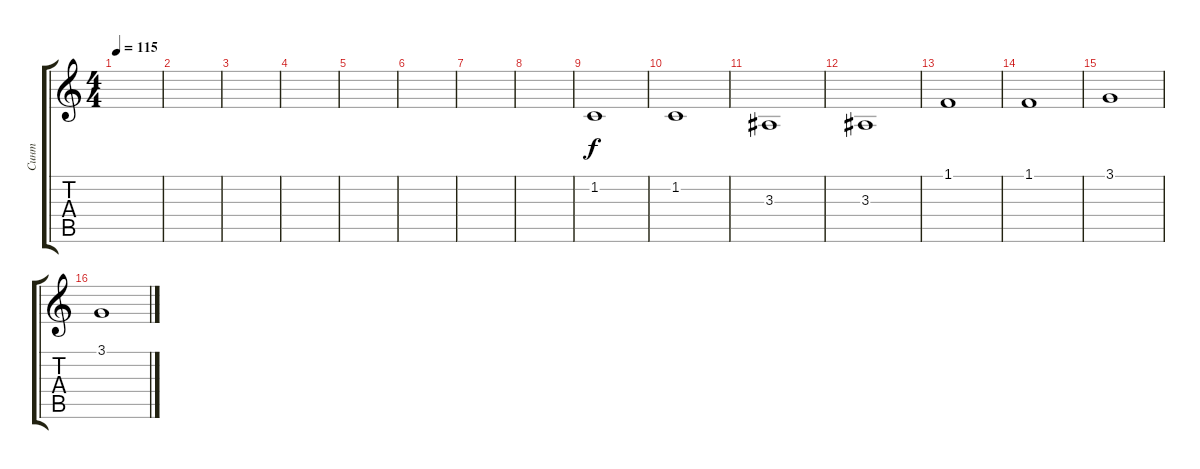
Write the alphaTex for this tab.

\track ("Синт" "Синт") {instrument pizzicatostrings}
\staff {score tabs}
\tuning (E4 B3 G3 D3 A2 E2) {hide}
\ts (4 4)
\tempo 115
\clef g2
\ks c
|
|
|
|
|
|
|
|
1.2.1 |
1.2.1 |
3.3.1 |
3.3.1 |
1.1.1 |
1.1.1 |
3.1.1 |
3.1.1
